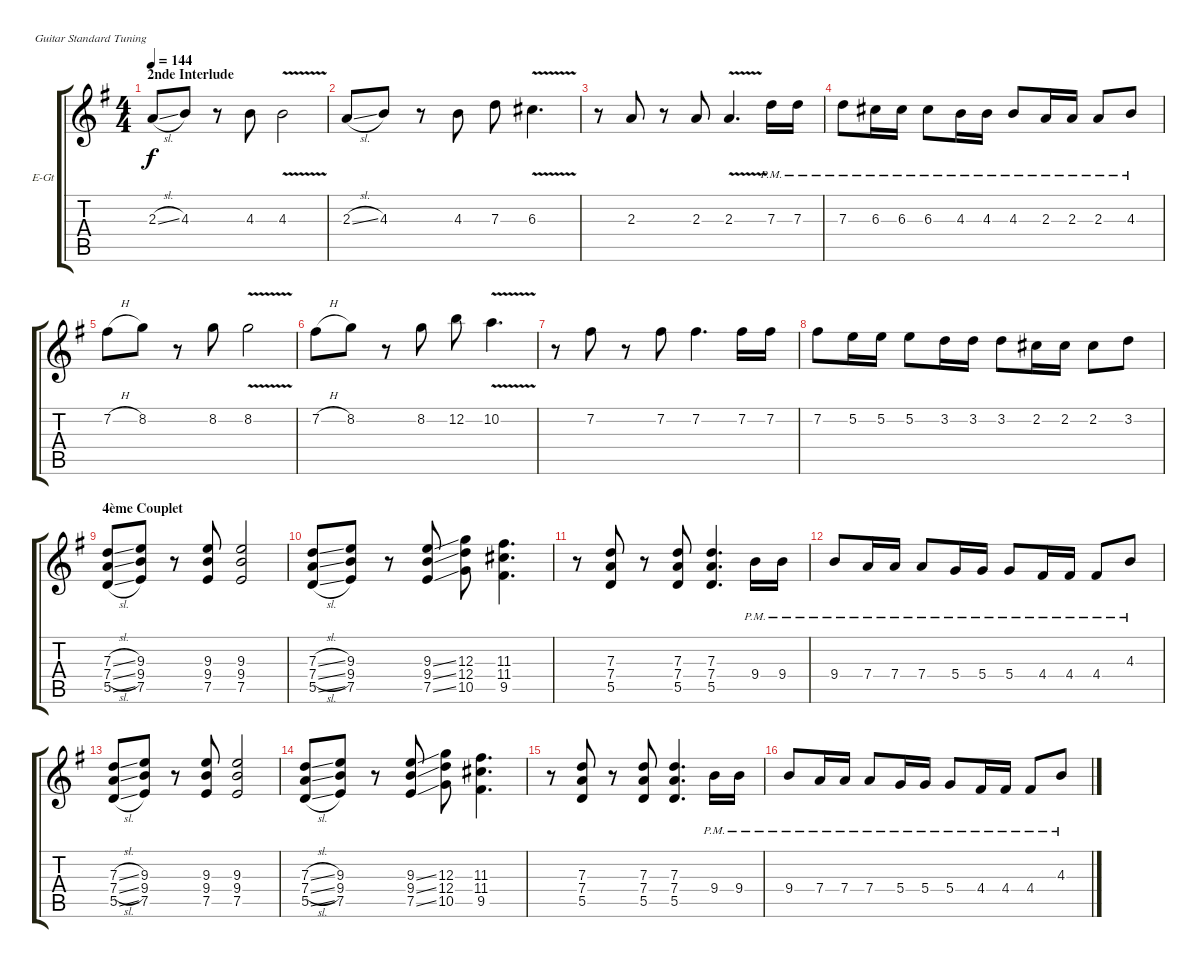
\bracketExtendMode groupsimilarinstruments
\firstSystemTrackNameOrientation horizontal
\otherSystemsTrackNameOrientation horizontal
\track ("Guitare 4" "E-Gt") {instrument distortionguitar}
\staff {score tabs}
\tuning (E4 B3 G3 D3 A2 E2)
\ts (4 4)
\section ("" "2nde Interlude")
\tempo 144
\clef g2
\ks g
2.3{sl}.8{dy f} 4.3.8 r.8 4.3.8 4.3{v}.2 |
2.3{sl}.8 4.3.8 r.8 4.3.8 7.3.8 6.3{v}.4{d} |
r.8 2.3.8 r.8 2.3.8 2.3{v}.4{d} 7.3{pm}.16 7.3{pm}.16 |
7.3{pm}.8 6.3{pm}.16 6.3{pm}.16 6.3{pm}.8 4.3{pm}.16 4.3{pm}.16 4.3{pm}.8 2.3{pm}.16 2.3{pm}.16 2.3{pm}.8 4.3{pm}.8 |
7.2{h}.8 8.2.8 r.8 8.2.8 8.2{v}.2 |
7.2{h}.8 8.2.8 r.8 8.2.8 12.2.8 10.2{v}.4{d} |
r.8 7.2.8 r.8 7.2.8 7.2.4{d} 7.2.16 7.2.16 |
7.2.8 5.2.16 5.2.16 5.2.8 3.2.16 3.2.16 3.2.8 2.2.16 2.2.16 2.2.8 3.2.8 |
\section ("" "4ème Couplet")
(7.3{sl} 7.4{sl} 5.5{sl}).8 (9.3 9.4 7.5).8 r.8 (9.3 9.4 7.5).8 (9.3 9.4 7.5).2 |
(7.3{sl} 7.4{sl} 5.5{sl}).8 (9.3 9.4 7.5).8 r.8 (9.3{ss} 9.4{ss} 7.5{ss}).8 (12.3 12.4 10.5).8 (11.3 11.4 9.5).4{d} |
r.8 (7.3 7.4 5.5).8 r.8 (7.3 7.4 5.5).8 (7.3 7.4 5.5).4{d} 9.4{pm}.16 9.4{pm}.16 |
9.4{pm}.8 7.4{pm}.16 7.4{pm}.16 7.4{pm}.8 5.4{pm}.16 5.4{pm}.16 5.4{pm}.8 4.4{pm}.16 4.4{pm}.16 4.4{pm}.8 4.3{pm}.8 |
(7.3{sl} 7.4{sl} 5.5{sl}).8 (9.3 9.4 7.5).8 r.8 (9.3 9.4 7.5).8 (9.3 9.4 7.5).2 |
(7.3{sl} 7.4{sl} 5.5{sl}).8 (9.3 9.4 7.5).8 r.8 (9.3{ss} 9.4{ss} 7.5{ss}).8 (12.3 12.4 10.5).8 (11.3 11.4 9.5).4{d} |
r.8 (7.3 7.4 5.5).8 r.8 (7.3 7.4 5.5).8 (7.3 7.4 5.5).4{d} 9.4{pm}.16 9.4{pm}.16 |
9.4{pm}.8 7.4{pm}.16 7.4{pm}.16 7.4{pm}.8 5.4{pm}.16 5.4{pm}.16 5.4{pm}.8 4.4{pm}.16 4.4{pm}.16 4.4{pm}.8 4.3{pm}.8
